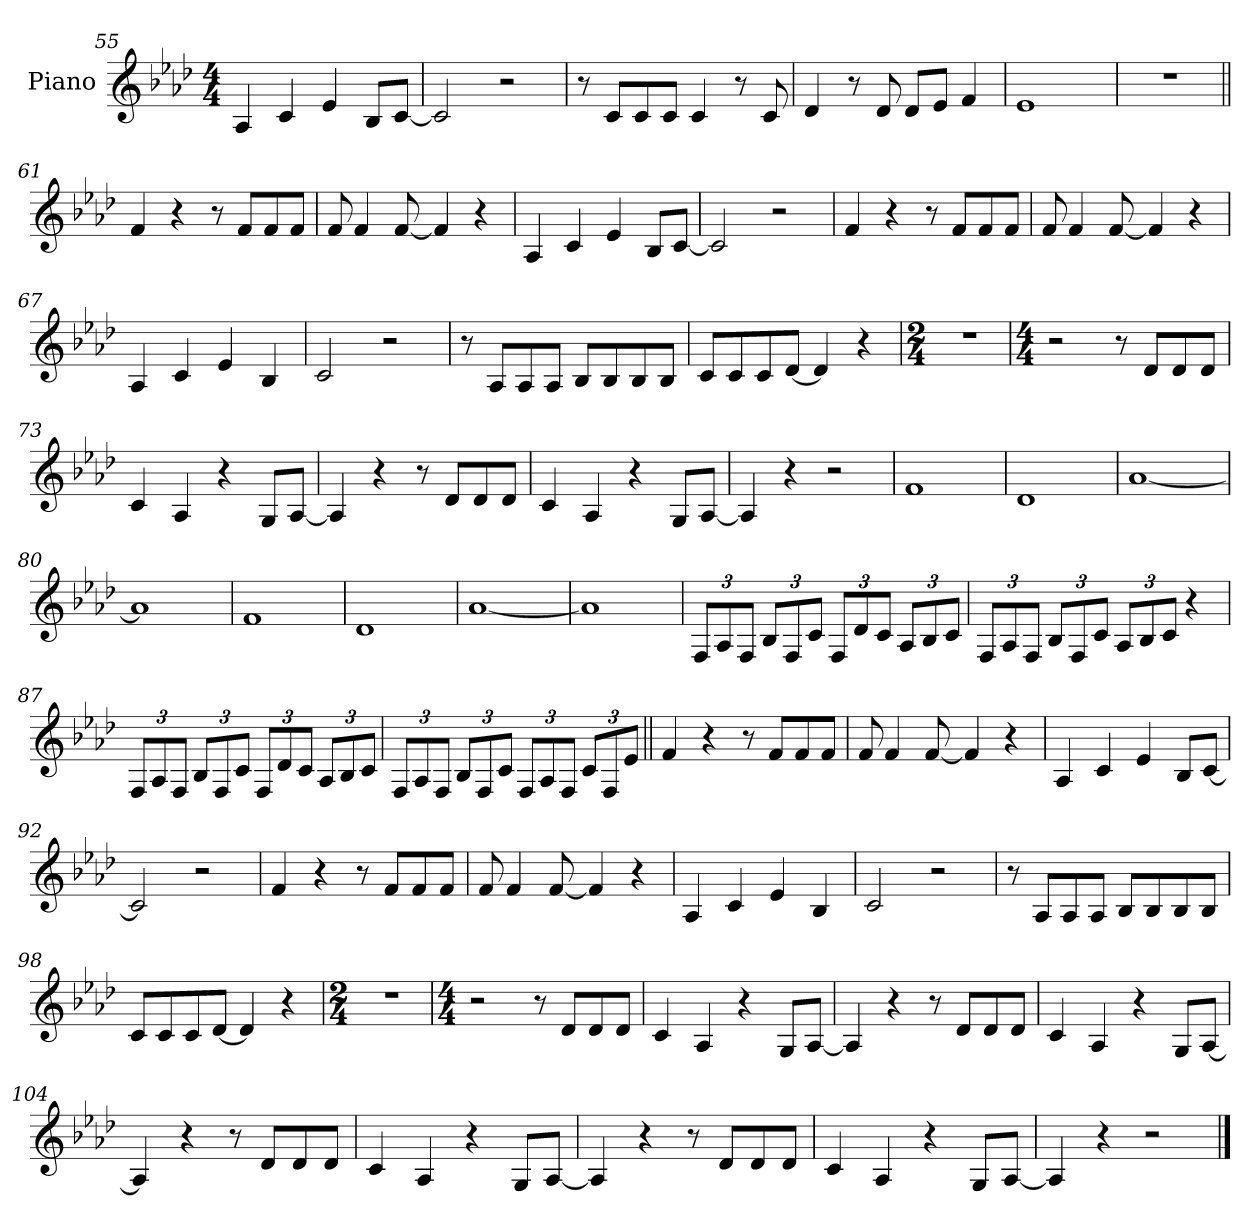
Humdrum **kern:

**kern
*part1
*staff1
*I"Piano
*I'Pno.
*clefG2
*k[b-e-a-d-]
*M4/4
=55
4A-
4c
4e-
8B-L
[8cJ
=56
2c]
2r
=57
8r
8cL
8c
8cJ
4c
8r
8c
=58
4d-
8r
8d-
8d-L
8e-J
4f
=59
1e-
=60
1r
=61||
4f
4r
8r
8fL
8f
8fJ
=62
8f
4f
[8f
4f]
4r
=63
4A-
4c
4e-
8B-L
[8cJ
=64
2c]
2r
=65
4f
4r
8r
8fL
8f
8fJ
=66
8f
4f
[8f
4f]
4r
=67
4A-
4c
4e-
4B-
=68
2c
2r
=69
8r
8A-L
8A-
8A-J
8B-L
8B-
8B-
8B-J
=70
8cL
8c
8c
[8d-J
4d-]
4r
=71
*M2/4
2r
=72
*M4/4
2r
8r
8d-L
8d-
8d-J
=73
4c
4A-
4r
8GL
[8A-J
=74
4A-]
4r
8r
8d-L
8d-
8d-J
=75
4c
4A-
4r
8GL
[8A-J
=76
4A-]
4r
2r
=77
1f!
=78
1d-!
=79
[1a-!
=80
1a-!]
=81
1f!
=82
1d-!
=83
[1a-!
=84
1a-!]
=85
*Xbrackettup
12F!L
12A-!
12F!J
12B-!L
12F!
12c!J
12F!L
12d-!
12c!J
12A-!L
12B-!
12c!J
=86
12F!L
12A-!
12F!J
12B-!L
12F!
12c!J
12A-!L
12B-!
12c!J
4r
=87
12F!L
12A-!
12F!J
12B-!L
12F!
12c!J
12F!L
12d-!
12c!J
12A-!L
12B-!
12c!J
=88
12F!L
12A-!
12F!J
12B-!L
12F!
12c!J
12F!L
12A-!
12F!J
12c!L
12F!
12e-!J
=89||
4f
4r
8r
8fL
8f
8fJ
=90
8f
4f
[8f
4f]
4r
=91
4A-
4c
4e-
8B-L
[8cJ
=92
2c]
2r
=93
4f
4r
8r
8fL
8f
8fJ
=94
8f
4f
[8f
4f]
4r
=95
4A-
4c
4e-
4B-
=96
2c
2r
=97
8r
8A-L
8A-
8A-J
8B-L
8B-
8B-
8B-J
=98
8cL
8c
8c
[8d-J
4d-]
4r
=99
*M2/4
2r
=100
*M4/4
2r
8r
8d-L
8d-
8d-J
=101
4c
4A-
4r
8GL
[8A-J
=102
4A-]
4r
8r
8d-L
8d-
8d-J
=103
4c
4A-
4r
8GL
[8A-J
=104
4A-]
4r
8r
8d-L
8d-
8d-J
=105
4c
4A-
4r
8GL
[8A-J
=106
4A-]
4r
8r
8d-L
8d-
8d-J
=107
4c
4A-
4r
8GL
[8A-J
=108
4A-]
4r
2r
==
*-
